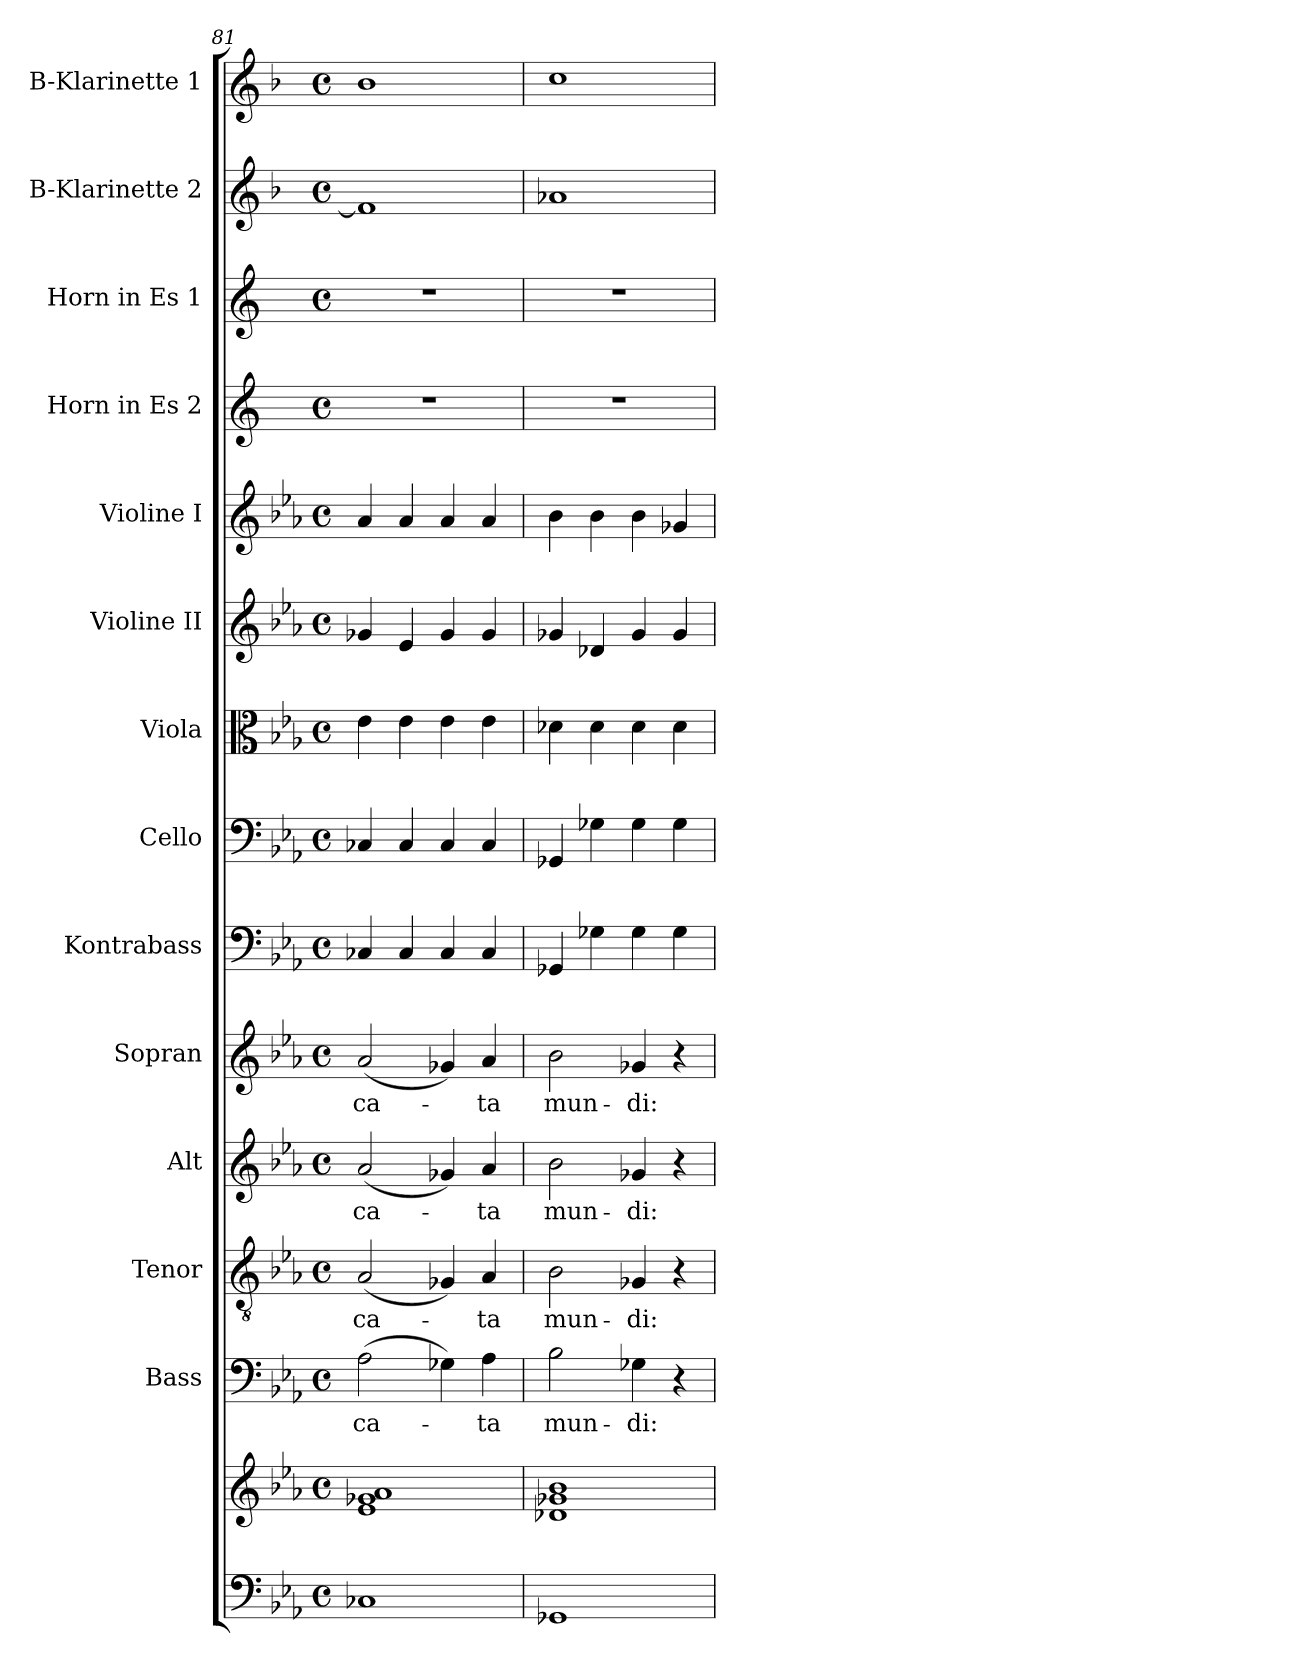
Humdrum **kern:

**kern	**kern	**kern	**text	**kern	**text	**kern	**text	**kern	**text	**kern	**kern	**kern	**kern	**kern	**kern	**kern	**kern	**kern
*part14	*part14	*part13	*part13	*part12	*part12	*part11	*part11	*part10	*part10	*part9	*part8	*part7	*part6	*part5	*part4	*part3	*part2	*part1
*staff15	*staff14	*staff13	*staff13	*staff12	*staff12	*staff11	*staff11	*staff10	*staff10	*staff9	*staff8	*staff7	*staff6	*staff5	*staff4	*staff3	*staff2	*staff1
*	*	*I"Bass	*	*I"Tenor	*	*I"Alt	*	*I"Sopran	*	*I"Kontrabass	*I"Cello	*I"Viola	*I"Violine II	*I"Violine I	*I"Horn in Es 2	*I"Horn in Es 1	*I"B-Klarinette 2	*I"B-Klarinette 1
*	*	*I'B.	*	*I'T.	*	*I'A.	*	*I'S.	*	*I'Kb.	*	*I'Vla.	*I'Vl. II	*I'Vl. I	*I'Hrn. 2	*I'Hrn. 1	*I'Kl. 2	*I'Kl. 1
*clefF4	*clefG2	*clefF4	*	*clefGv2	*	*clefG2	*	*clefG2	*	*clefF4	*clefF4	*clefC3	*clefG2	*clefG2	*clefG2	*clefG2	*clefG2	*clefG2
*	*	*	*	*	*	*	*	*	*	*ITrd7c12	*	*	*	*	*ITrd5c9	*ITrd5c9	*ITrd1c2	*ITrd1c2
*k[b-e-a-]	*k[b-e-a-]	*k[b-e-a-]	*	*k[b-e-a-]	*	*k[b-e-a-]	*	*k[b-e-a-]	*	*k[b-e-a-]	*k[b-e-a-]	*k[b-e-a-]	*k[b-e-a-]	*k[b-e-a-]	*k[b-e-a-]	*k[b-e-a-]	*k[b-e-a-]	*k[b-e-a-]
*E-:	*E-:	*E-:	*	*E-:	*	*E-:	*	*E-:	*	*E-:	*E-:	*E-:	*E-:	*E-:	*E-:	*E-:	*E-:	*E-:
*M4/4	*M4/4	*M4/4	*	*M4/4	*	*M4/4	*	*M4/4	*	*M4/4	*M4/4	*M4/4	*M4/4	*M4/4	*M4/4	*M4/4	*M4/4	*M4/4
*met(c)	*met(c)	*met(c)	*	*met(c)	*	*met(c)	*	*met(c)	*	*met(c)	*met(c)	*met(c)	*met(c)	*met(c)	*met(c)	*met(c)	*met(c)	*met(c)
=81	=81	=81	=81	=81	=81	=81	=81	=81	=81	=81	=81	=81	=81	=81	=81	=81	=81	=81
!	!	!	!LO:LY:b	!	!LO:LY:b	!	!LO:LY:b	!	!LO:LY:b	!	!	!	!	!	!	!	!	!
1C-X	1e- 1g-X 1a-	(>2A-\	-ca-	(<2A-/	-ca-	(<2a-/	-ca-	(<2a-/	-ca-	4CC-X/	4C-X/	4e-\	4g-X/	4a-/	1r	1r	1e-]	1a-
.	.	.	.	.	.	.	.	.	.	4CC-/	4C-/	4e-\	4e-/	4a-/	.	.	.	.
.	.	4G-X\)	.	4G-X/)	.	4g-X/)	.	4g-X/)	.	4CC-/	4C-/	4e-\	4g-/	4a-/	.	.	.	.
!	!	!	!LO:LY:b	!	!LO:LY:b	!	!LO:LY:b	!	!LO:LY:b	!	!	!	!	!	!	!	!	!
.	.	4A-\	-ta	4A-/	-ta	4a-/	-ta	4a-/	-ta	4CC-/	4C-/	4e-\	4g-/	4a-/	.	.	.	.
=82	=82	=82	=82	=82	=82	=82	=82	=82	=82	=82	=82	=82	=82	=82	=82	=82	=82	=82
!	!	!	!LO:LY:b	!	!LO:LY:b	!	!LO:LY:b	!	!LO:LY:b	!	!	!	!	!	!	!	!	!
1GG-X	1d-X 1g-X 1b-	2B-\	mun-	2B-\	mun-	2b-\	mun-	2b-\	mun-	4GGG-X/	4GG-X/	4d-X\	4g-X/	4b-\	1r	1r	1g-X	1b-
.	.	.	.	.	.	.	.	.	.	4GG-X\	4G-X\	4d-\	4d-X/	4b-\	.	.	.	.
!	!	!	!LO:LY:b	!	!LO:LY:b	!	!LO:LY:b	!	!LO:LY:b	!	!	!	!	!	!	!	!	!
.	.	4G-X\	-di:	4G-X/	-di:	4g-X/	-di:	4g-X/	-di:	4GG-\	4G-\	4d-\	4g-/	4b-\	.	.	.	.
.	.	4r	.	4r	.	4r	.	4r	.	4GG-\	4G-\	4d-\	4g-/	4g-X/	.	.	.	.
=	=	=	=	=	=	=	=	=	=	=	=	=	=	=	=	=	=	=
*-	*-	*-	*-	*-	*-	*-	*-	*-	*-	*-	*-	*-	*-	*-	*-	*-	*-	*-
